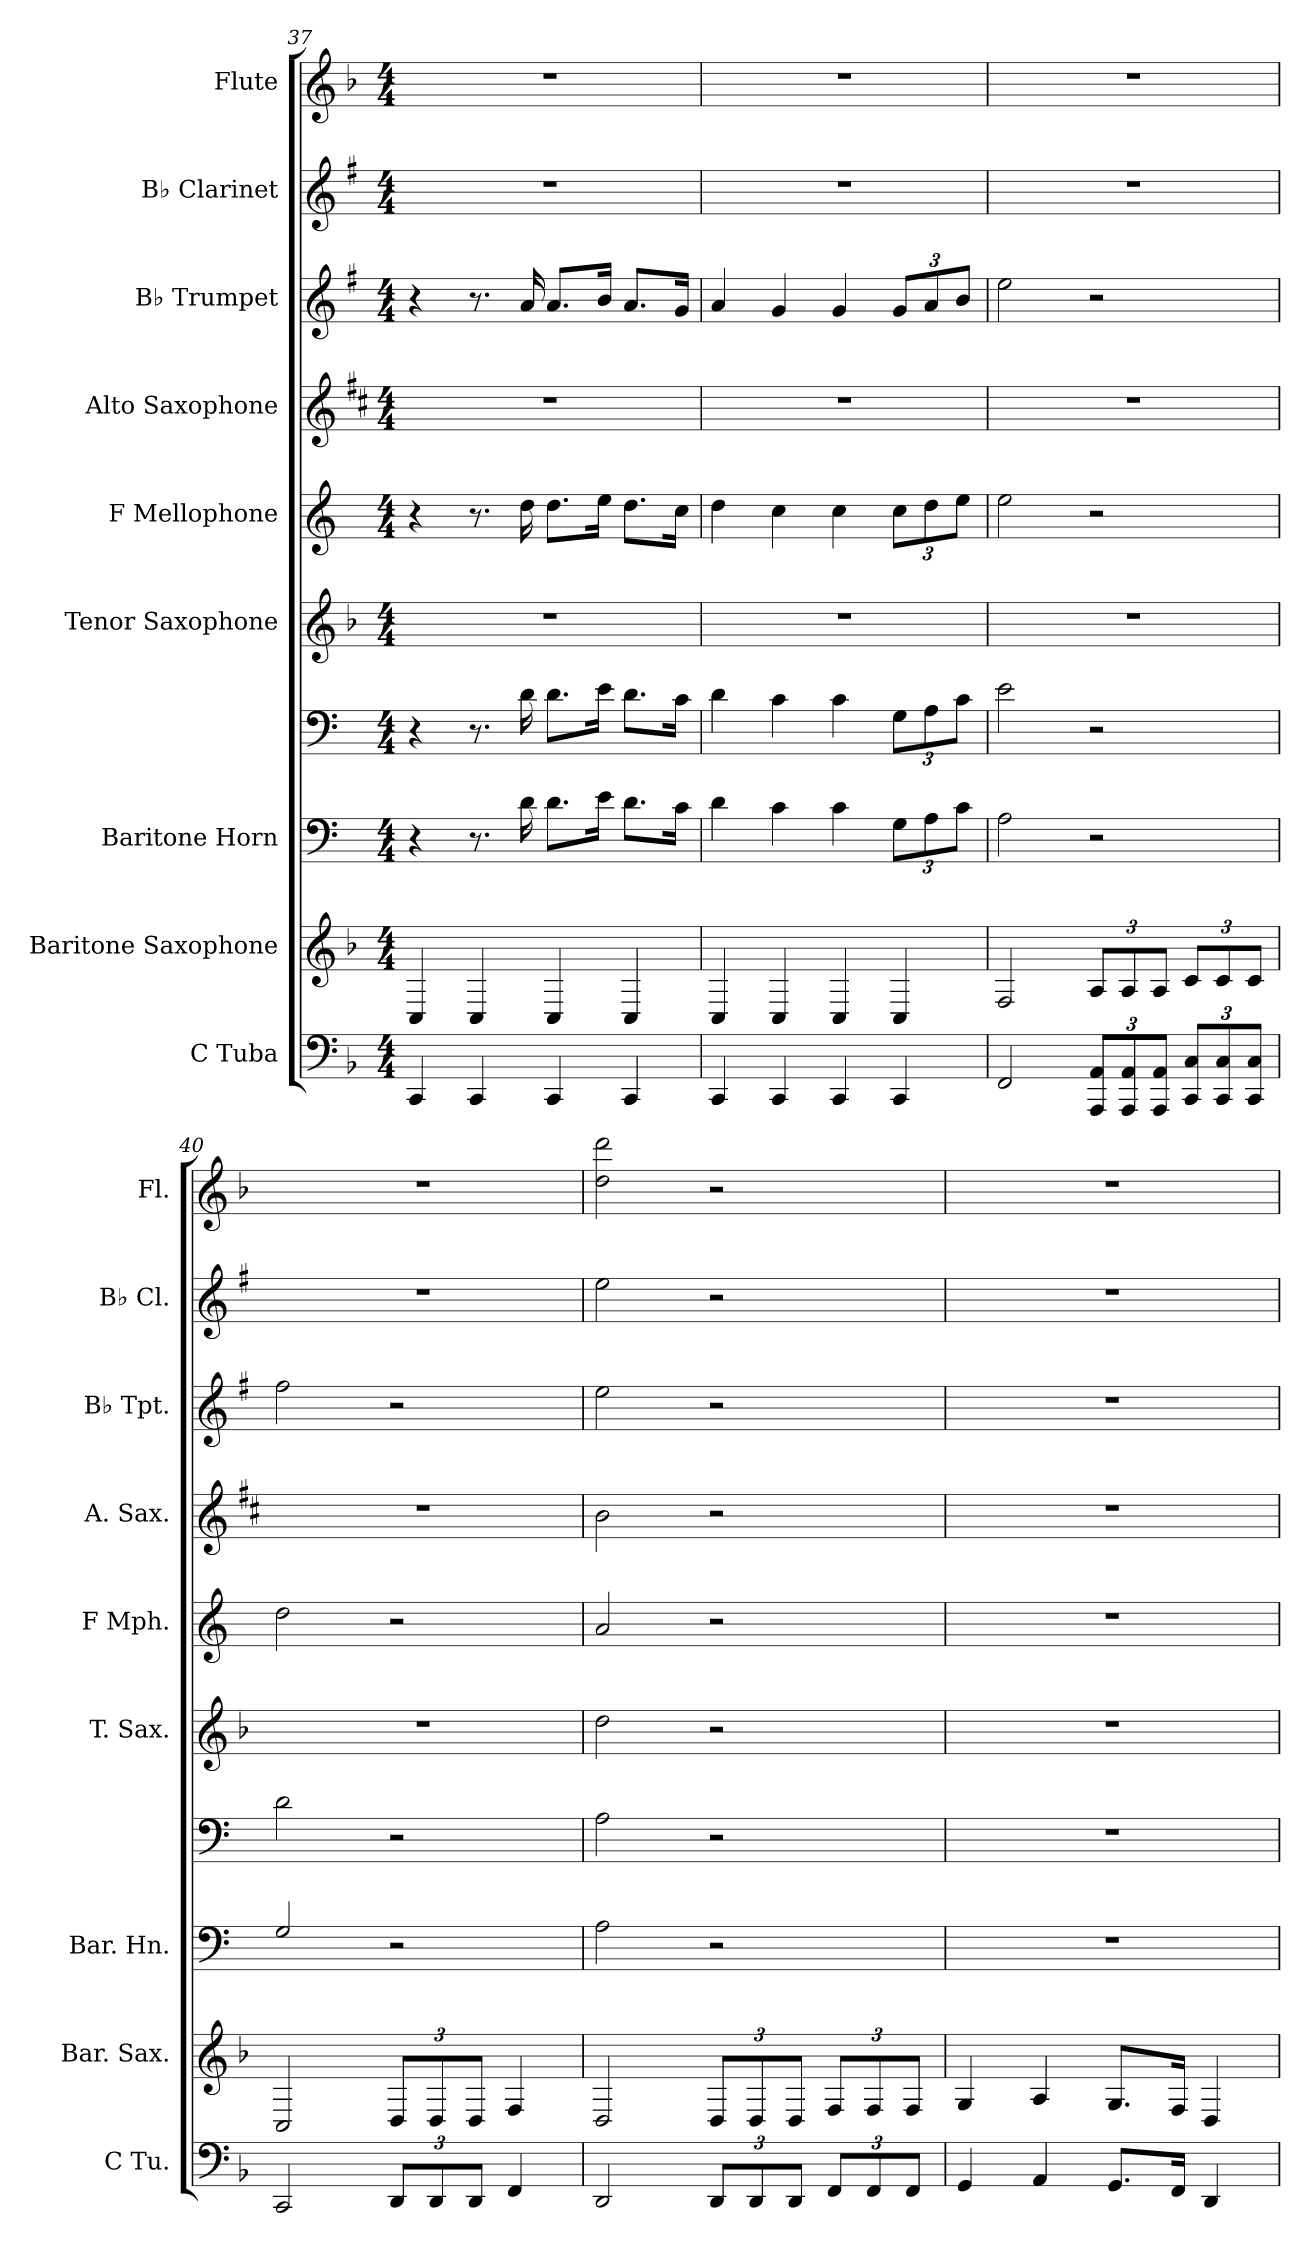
**kern	**kern	**kern	**kern	**kern	**kern	**kern	**kern	**kern	**kern
*part9	*part8	*part7	*part7	*part6	*part5	*part4	*part3	*part2	*part1
*staff10	*staff9	*staff8	*staff7	*staff6	*staff5	*staff4	*staff3	*staff2	*staff1
*I"C Tuba	*I"Baritone Saxophone	*I"Baritone Horn	*	*I"Tenor Saxophone	*I"F Mellophone	*I"Alto Saxophone	*I"B♭ Trumpet	*I"B♭ Clarinet	*I"Flute
*I'C Tu.	*I'Bar. Sax.	*I'Bar. Hn.	*	*I'T. Sax.	*I'F Mph.	*I'A. Sax.	*I'B♭ Tpt.	*I'B♭ Cl.	*I'Fl.
*clefF4	*clefG2	*clefF4	*clefF4	*clefG2	*clefG2	*clefG2	*clefG2	*clefG2	*clefG2
*	*ITrd12c21	*ITrd4c7	*ITrd4c7	*ITrd8c14	*ITrd4c7	*ITrd5c9	*ITrd1c2	*ITrd1c2	*
*k[b-]	*k[b-]	*k[b-]	*k[b-]	*k[b-]	*k[b-]	*k[b-]	*k[b-]	*k[b-]	*k[b-]
*F:	*F:	*F:	*F:	*F:	*F:	*F:	*F:	*F:	*F:
*M4/4	*M4/4	*M4/4	*M4/4	*M4/4	*M4/4	*M4/4	*M4/4	*M4/4	*M4/4
=37	=37	=37	=37	=37	=37	=37	=37	=37	=37
4CC/	4CC/	4r	4r	1r	4r	1r	4r	1r	1r
4CC/	4CC/	8.r	8.r	.	8.r	.	8.r	.	.
.	.	16G\	16G\	.	16g\	.	16g/	.	.
4CC/	4CC/	8.G\L	8.G\L	.	8.g\L	.	8.g/L	.	.
.	.	16A\Jk	16A\Jk	.	16a\Jk	.	16a/Jk	.	.
4CC/	4CC/	8.G\L	8.G\L	.	8.g\L	.	8.g/L	.	.
.	.	16F\Jk	16F\Jk	.	16f\Jk	.	16f/Jk	.	.
=38	=38	=38	=38	=38	=38	=38	=38	=38	=38
4CC/	4CC/	4G\	4G\	1r	4g\	1r	4g/	1r	1r
4CC/	4CC/	4F\	4F\	.	4f\	.	4f/	.	.
4CC/	4CC/	4F\	4F\	.	4f\	.	4f/	.	.
*	*	*Xbrackettup	*Xbrackettup	*	*Xbrackettup	*	*Xbrackettup	*	*
4CC/	4CC/	12C\L	12C\L	.	12f\L	.	12f/L	.	.
.	.	12D\	12D\	.	12g\	.	12g/	.	.
.	.	12F\J	12F\J	.	12a\J	.	12a/J	.	.
=39	=39	=39	=39	=39	=39	=39	=39	=39	=39
2FF/	2FF/	2D\	2A\	1r	2a\	1r	2dd\	1r	1r
*Xbrackettup	*Xbrackettup	*	*	*	*	*	*	*	*
12AAA/ 12AA/L	12AA/L	2r	2r	.	2r	.	2r	.	.
12AAA/ 12AA/	12AA/	.	.	.	.	.	.	.	.
12AAA/ 12AA/J	12AA/J	.	.	.	.	.	.	.	.
12CC/ 12C/L	12C/L	.	.	.	.	.	.	.	.
12CC/ 12C/	12C/	.	.	.	.	.	.	.	.
12CC/ 12C/J	12C/J	.	.	.	.	.	.	.	.
=40	=40	=40	=40	=40	=40	=40	=40	=40	=40
2CC/	2CC/	2C/	2G\	1r	2g\	1r	2ee\	1r	1r
12DD/L	12DD/L	2r	2r	.	2r	.	2r	.	.
12DD/	12DD/	.	.	.	.	.	.	.	.
12DD/J	12DD/J	.	.	.	.	.	.	.	.
4FF/	4FF/	.	.	.	.	.	.	.	.
!!LO:PB:g=z
=41	=41	=41	=41	=41	=41	=41	=41	=41	=41
2DD/	2DD/	2D\	2D\	2d\	2d/	2d\	2dd\	2dd\	2dd\ 2ddd\
12DD/L	12DD/L	2r	2r	2r	2r	2r	2r	2r	2r
12DD/	12DD/	.	.	.	.	.	.	.	.
12DD/J	12DD/J	.	.	.	.	.	.	.	.
12FF/L	12FF/L	.	.	.	.	.	.	.	.
12FF/	12FF/	.	.	.	.	.	.	.	.
12FF/J	12FF/J	.	.	.	.	.	.	.	.
=42	=42	=42	=42	=42	=42	=42	=42	=42	=42
4GG/	4GG/	1r	1r	1r	1r	1r	1r	1r	1r
4AA/	4AA/	.	.	.	.	.	.	.	.
8.GG/L	8.GG/L	.	.	.	.	.	.	.	.
16FF/Jk	16FF/Jk	.	.	.	.	.	.	.	.
4DD/	4DD/	.	.	.	.	.	.	.	.
=	=	=	=	=	=	=	=	=	=
*-	*-	*-	*-	*-	*-	*-	*-	*-	*-
